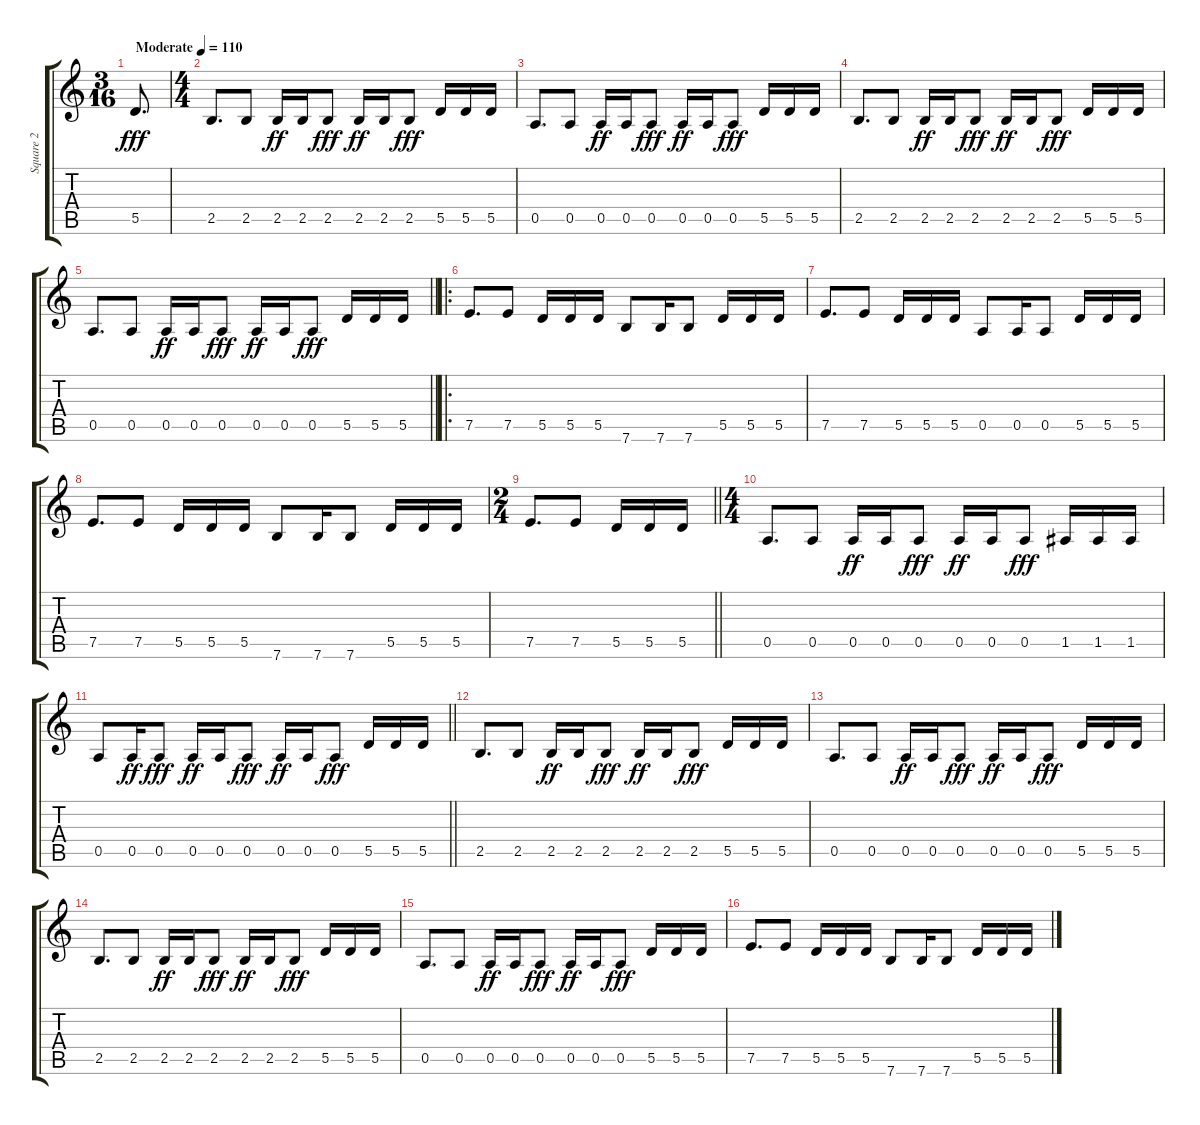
\track ("Square 2" "Square 2") {instrument electricguitarjazz}
\staff {score tabs}
\tuning (E4 B3 G3 D3 A2 E2) {hide}
\ts (3 16)
\tempo (110 "Moderate")
\clef g2
\ks c
5.5.8{d dy fff instrument electricguitarjazz} |
\ts (4 4)
2.5.8{d} 2.5.8 2.5.16{dy ff} 2.5.16 2.5.8{dy fff} 2.5.16{dy ff} 2.5.16 2.5.8{dy fff} 5.5.16 5.5.16 5.5.16 |
0.5.8{d} 0.5.8 0.5.16{dy ff} 0.5.16 0.5.8{dy fff} 0.5.16{dy ff} 0.5.16 0.5.8{dy fff} 5.5.16 5.5.16 5.5.16 |
2.5.8{d} 2.5.8 2.5.16{dy ff} 2.5.16 2.5.8{dy fff} 2.5.16{dy ff} 2.5.16 2.5.8{dy fff} 5.5.16 5.5.16 5.5.16 |
\barLineRight lightlight
0.5.8{d} 0.5.8 0.5.16{dy ff} 0.5.16 0.5.8{dy fff} 0.5.16{dy ff} 0.5.16 0.5.8{dy fff} 5.5.16 5.5.16 5.5.16 |
\ro
7.5.8{d} 7.5.8 5.5.16 5.5.16 5.5.16 7.6.8 7.6.16 7.6.8 5.5.16 5.5.16 5.5.16 |
7.5.8{d} 7.5.8 5.5.16 5.5.16 5.5.16 0.5.8 0.5.16 0.5.8 5.5.16 5.5.16 5.5.16 |
7.5.8{d} 7.5.8 5.5.16 5.5.16 5.5.16 7.6.8 7.6.16 7.6.8 5.5.16 5.5.16 5.5.16 |
\ts (2 4)
\barLineRight lightlight
7.5.8{d} 7.5.8 5.5.16 5.5.16 5.5.16 |
\ts (4 4)
\section ("" "")
0.5.8{d} 0.5.8 0.5.16{dy ff} 0.5.16 0.5.8{dy fff} 0.5.16{dy ff} 0.5.16 0.5.8{dy fff} 1.5.16 1.5.16 1.5.16 |
\barLineRight lightlight
0.5.8 0.5.16{dy ff} 0.5.8{dy fff} 0.5.16{dy ff} 0.5.16 0.5.8{dy fff} 0.5.16{dy ff} 0.5.16 0.5.8{dy fff} 5.5.16 5.5.16 5.5.16 |
\section ("" "")
2.5.8{d} 2.5.8 2.5.16{dy ff} 2.5.16 2.5.8{dy fff} 2.5.16{dy ff} 2.5.16 2.5.8{dy fff} 5.5.16 5.5.16 5.5.16 |
0.5.8{d} 0.5.8 0.5.16{dy ff} 0.5.16 0.5.8{dy fff} 0.5.16{dy ff} 0.5.16 0.5.8{dy fff} 5.5.16 5.5.16 5.5.16 |
2.5.8{d} 2.5.8 2.5.16{dy ff} 2.5.16 2.5.8{dy fff} 2.5.16{dy ff} 2.5.16 2.5.8{dy fff} 5.5.16 5.5.16 5.5.16 |
0.5.8{d} 0.5.8 0.5.16{dy ff} 0.5.16 0.5.8{dy fff} 0.5.16{dy ff} 0.5.16 0.5.8{dy fff} 5.5.16 5.5.16 5.5.16 |
7.5.8{d} 7.5.8 5.5.16 5.5.16 5.5.16 7.6.8 7.6.16 7.6.8 5.5.16 5.5.16 5.5.16
